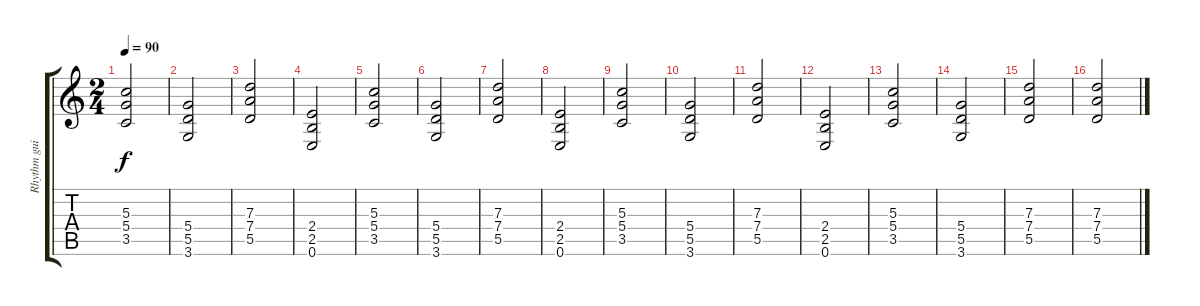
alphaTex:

\track ("Rhythm guitar + addition lead" "Rhythm gui") {instrument overdrivenguitar}
\staff {score tabs}
\tuning (E4 B3 G3 D3 A2 E2) {hide}
\ts (2 4)
\tempo 90
\clef g2
\ks c
(5.3 5.4 3.5).2{dy f} |
(5.4 5.5 3.6).2 |
(7.3 7.4 5.5).2 |
(2.4 2.5 0.6).2 |
(5.3 5.4 3.5).2 |
(5.4 5.5 3.6).2 |
(7.3 7.4 5.5).2 |
(2.4 2.5 0.6).2 |
(5.3 5.4 3.5).2 |
(5.4 5.5 3.6).2 |
(7.3 7.4 5.5).2 |
(2.4 2.5 0.6).2 |
(5.3 5.4 3.5).2 |
(5.4 5.5 3.6).2 |
(7.3 7.4 5.5).2 |
(7.3 7.4 5.5).2
